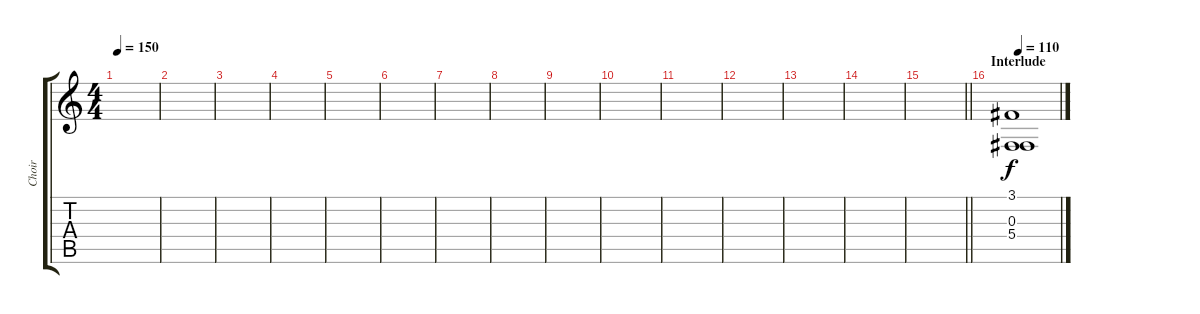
\track ("Choir" "Choir") {instrument choiraahs}
\staff {score tabs}
\tuning (Eb4 Bb3 Gb3 Db3 Ab2 Eb2) {hide}
\ts (4 4)
\tempo 150
\clef g2
\ks c
|
|
|
|
|
|
|
|
|
|
|
|
|
|
\barLineRight lightlight
|
\section ("" "Interlude")
\tempo 110
(3.1 0.3 5.4).1{volume 11}
